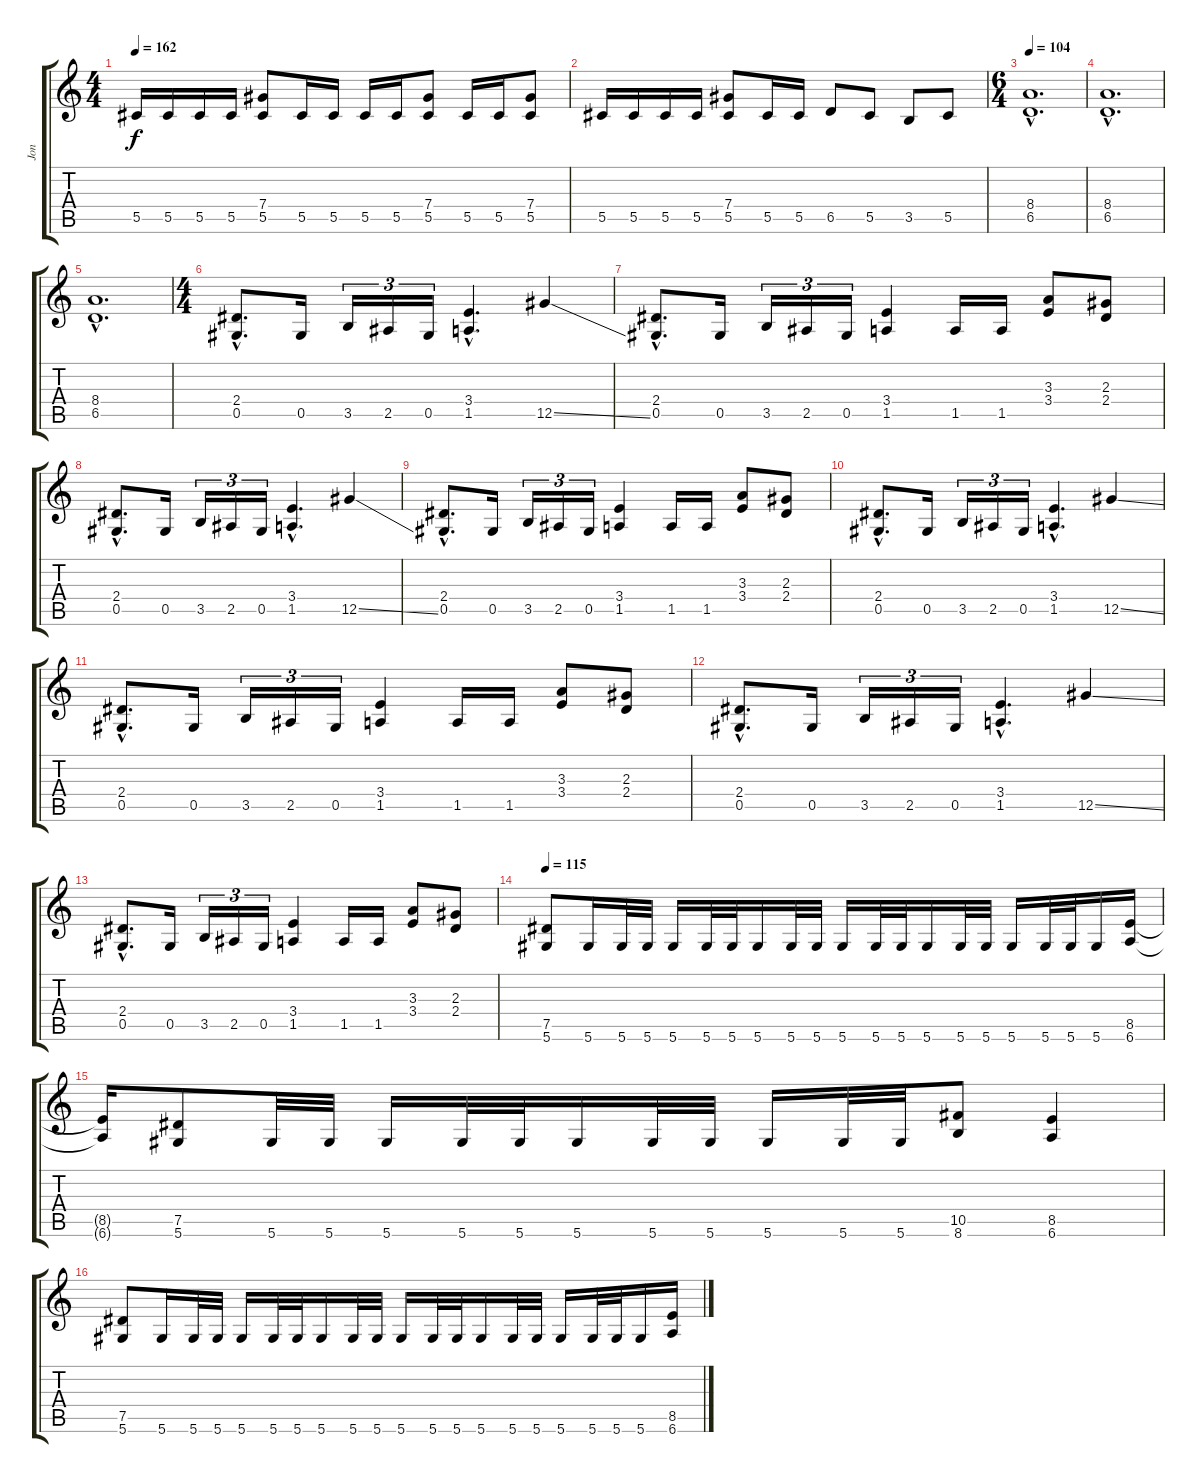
\track ("Jon" "Jon") {instrument distortionguitar}
\staff {score tabs}
\tuning (Eb4 Bb3 Gb3 Db3 Ab2 Eb2) {hide}
\ts (4 4)
\tempo 162
\clef g2
\ks c
5.5.16{dy f} 5.5.16 5.5.16 5.5.16 (7.4 5.5).8 5.5.16 5.5.16 5.5.16 5.5.16 (7.4 5.5).8 5.5.16 5.5.16 (7.4 5.5).8 |
5.5.16 5.5.16 5.5.16 5.5.16 (7.4 5.5).8 5.5.16 5.5.16 6.5.8 5.5.8 3.5.8 5.5.8 |
\ts (6 4)
\tempo 104
(8.4{hac} 6.5{hac}).1{d} |
(8.4{hac} 6.5{hac}).1{d} |
(8.4{hac} 6.5{hac}).1{d} |
\ts (4 4)
(2.4{hac} 0.5{hac}).8{d} 0.5.16 3.5.16{tu (3 2)} 2.5.16{tu (3 2)} 0.5.16{tu (3 2)} (3.4{hac} 1.5{hac}).4{d} 12.5{ss}.4 |
(2.4{hac} 0.5{hac}).8{d} 0.5.16 3.5.16{tu (3 2)} 2.5.16{tu (3 2)} 0.5.16{tu (3 2)} (3.4 1.5).4 1.5.16 1.5.16 (3.3 3.4).8 (2.3 2.4).8 |
(2.4{hac} 0.5{hac}).8{d} 0.5.16 3.5.16{tu (3 2)} 2.5.16{tu (3 2)} 0.5.16{tu (3 2)} (3.4{hac} 1.5{hac}).4{d} 12.5{ss}.4 |
(2.4{hac} 0.5{hac}).8{d} 0.5.16 3.5.16{tu (3 2)} 2.5.16{tu (3 2)} 0.5.16{tu (3 2)} (3.4 1.5).4 1.5.16 1.5.16 (3.3 3.4).8 (2.3 2.4).8 |
(2.4{hac} 0.5{hac}).8{d} 0.5.16 3.5.16{tu (3 2)} 2.5.16{tu (3 2)} 0.5.16{tu (3 2)} (3.4{hac} 1.5{hac}).4{d} 12.5{ss}.4 |
(2.4{hac} 0.5{hac}).8{d} 0.5.16 3.5.16{tu (3 2)} 2.5.16{tu (3 2)} 0.5.16{tu (3 2)} (3.4 1.5).4 1.5.16 1.5.16 (3.3 3.4).8 (2.3 2.4).8 |
(2.4{hac} 0.5{hac}).8{d} 0.5.16 3.5.16{tu (3 2)} 2.5.16{tu (3 2)} 0.5.16{tu (3 2)} (3.4{hac} 1.5{hac}).4{d} 12.5{ss}.4 |
(2.4{hac} 0.5{hac}).8{d} 0.5.16 3.5.16{tu (3 2)} 2.5.16{tu (3 2)} 0.5.16{tu (3 2)} (3.4 1.5).4 1.5.16 1.5.16 (3.3 3.4).8 (2.3 2.4).8 |
\tempo 115
(7.5 5.6).8 5.6.16 5.6.32 5.6.32 5.6.16 5.6.32 5.6.32 5.6.16 5.6.32 5.6.32 5.6.16 5.6.32 5.6.32 5.6.16 5.6.32 5.6.32 5.6.16 5.6.32 5.6.32 5.6.16 (8.5 6.6).16 |
(8.5{t} 6.6{t}).16 (7.5 5.6).8 5.6.32 5.6.32 5.6.16 5.6.32 5.6.32 5.6.16 5.6.32 5.6.32 5.6.16 5.6.32 5.6.32 (10.5 8.6).8 (8.5 6.6).4 |
(7.5 5.6).8 5.6.16 5.6.32 5.6.32 5.6.16 5.6.32 5.6.32 5.6.16 5.6.32 5.6.32 5.6.16 5.6.32 5.6.32 5.6.16 5.6.32 5.6.32 5.6.16 5.6.32 5.6.32 5.6.16 (8.5 6.6).16
